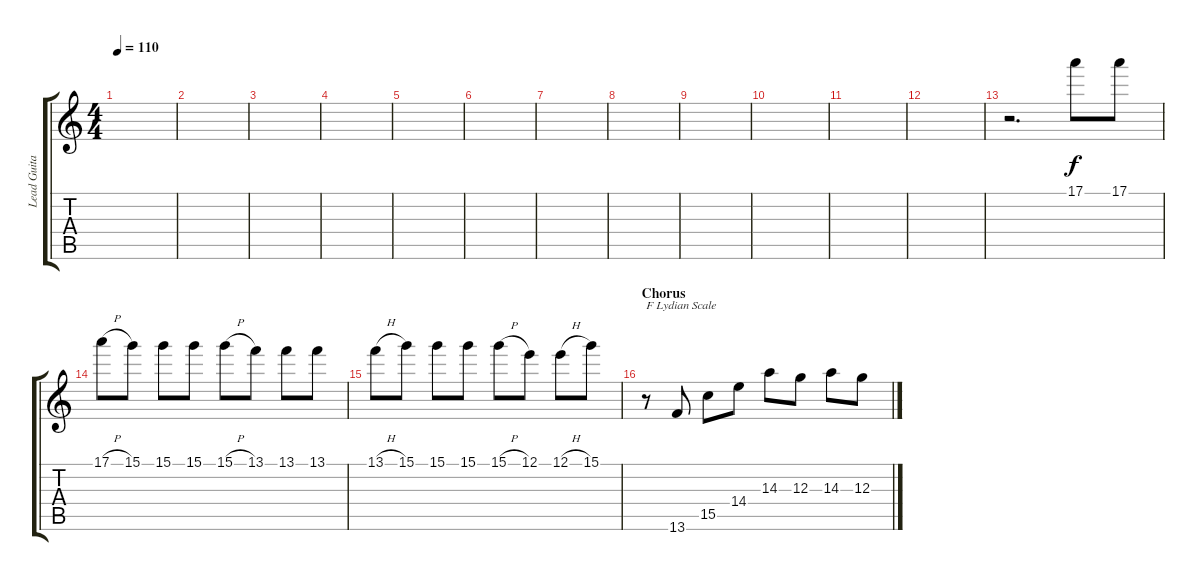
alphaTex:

\track ("Lead Guitar Michael Keene 2" "Lead Guita") {instrument distortionguitar}
\staff {score tabs}
\tuning (E4 B3 G3 D3 A2 E2) {hide}
\ts (4 4)
\tempo 110
\clef g2
\ks c
|
|
|
|
|
|
|
|
|
|
|
|
r.2{d} 17.1.8 17.1.8 |
17.1{h}.8 15.1.8 15.1.8 15.1.8 15.1{h}.8 13.1.8 13.1.8 13.1.8 |
13.1{h}.8 15.1.8 15.1.8 15.1.8 15.1{h}.8 12.1.8 12.1{h}.8 15.1.8 |
\section ("" "Chorus")
r.8{txt "F Lydian Scale"} 13.6.8 15.5.8 14.4.8 14.3.8 12.3.8 14.3.8 12.3.8
